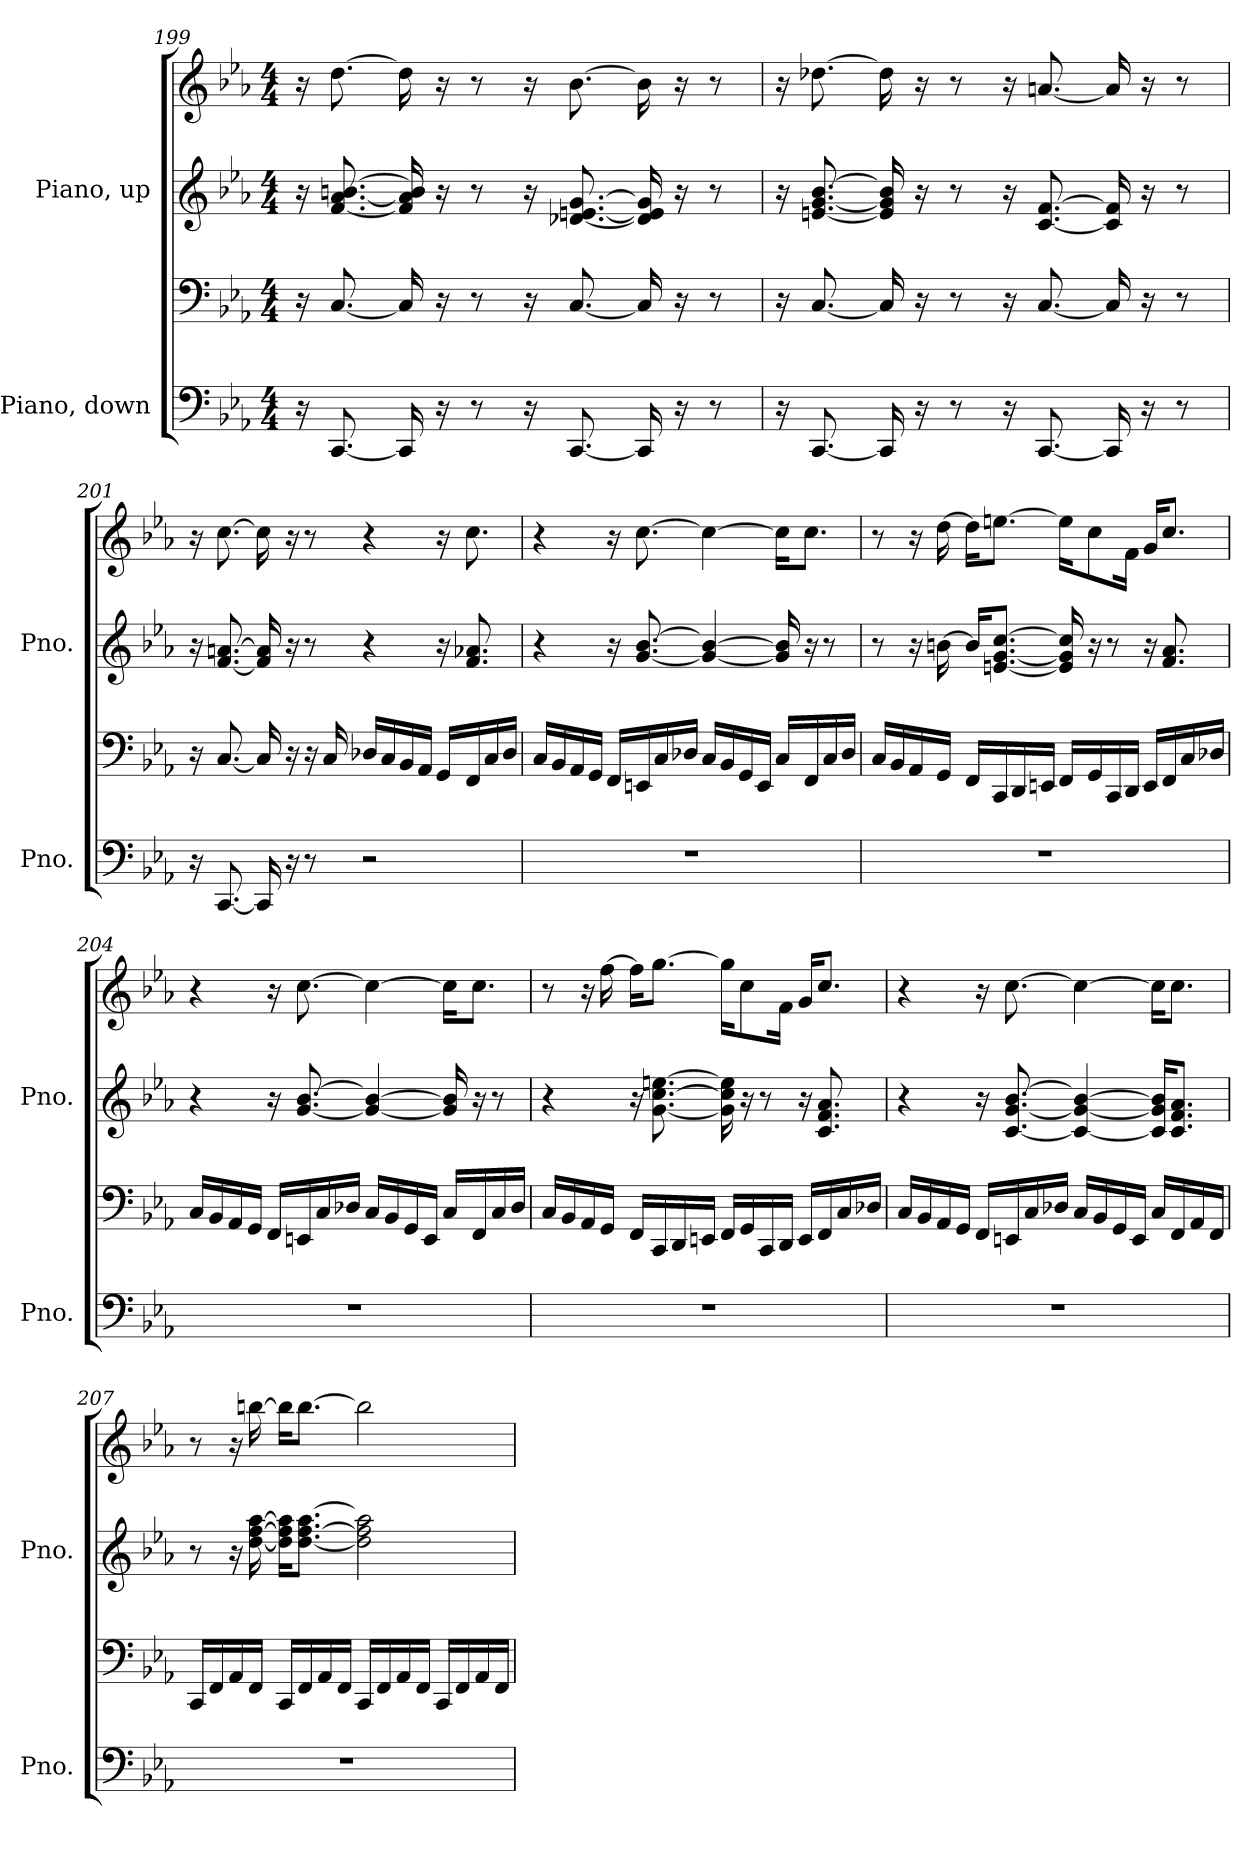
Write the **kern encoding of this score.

**kern	**kern	**kern	**kern
*part2	*part2	*part1	*part1
*staff4	*staff3	*staff2	*staff1
*I"Piano, down	*	*I"Piano, up	*
*I'Pno.	*	*I'Pno.	*
!!LO:LB:g=z
*clefF4	*clefF4	*clefG2	*clefG2
*k[b-e-a-]	*k[b-e-a-]	*k[b-e-a-]	*k[b-e-a-]
*M4/4	*M4/4	*M4/4	*M4/4
=199	=199	=199	=199
16r	16r	16r	16r
[8.CC/	[8.C/	[8.f/ [8.a-/ [8.bn/	[8.dd\
16CC/]	16C/]	16f/] 16a-/] 16b/]	16dd\]
16r	16r	16r	16r
8r	8r	8r	8r
16r	16r	16r	16r
[8.CC/	[8.C/	[8.d-X/ [8.en/ [8.g/	[8.b-\
16CC/]	16C/]	16d-/] 16e/] 16g/]	16b-\]
16r	16r	16r	16r
8r	8r	8r	8r
=200	=200	=200	=200
16r	16r	16r	16r
[8.CC/	[8.C/	[8.en/ [8.g/ [8.b-/	[8.dd-X\
16CC/]	16C/]	16e/] 16g/] 16b-/]	16dd-\]
16r	16r	16r	16r
8r	8r	8r	8r
16r	16r	16r	16r
[8.CC/	[8.C/	[8.c/ [8.f/	[8.an/
16CC/]	16C/]	16c/] 16f/]	16a/]
16r	16r	16r	16r
8r	8r	8r	8r
!!LO:LB:g=z
=201	=201	=201	=201
16r	16r	16r	16r
[8.CC/	[8.C/	[8.f/ [8.an/	[8.cc\
16CC/]	16C/]	16f/] 16a/]	16cc\]
16r	16r	16r	16r
8r	16r	8r	8r
.	16C/	.	.
2r	16D-X/LL	4r	4r
.	16C/	.	.
.	16BB-/	.	.
.	16AA-/JJ	.	.
.	16GG/LL	16r	16r
.	16FF/	8.f/ 8.a-X/	8.cc\
.	16C/	.	.
.	16D-/JJ	.	.
=202	=202	=202	=202
1r	16C/LL	4r	4r
.	16BB-/	.	.
.	16AA-/	.	.
.	16GG/JJ	.	.
.	16FF/LL	16r	16r
.	16EEn/	[8.g/ [8.b-/	[8.cc\
.	16C/	.	.
.	16D-X/JJ	.	.
.	16C/LL	4g/_ 4b-/_	4cc\_
.	16BB-/	.	.
.	16GG/	.	.
.	16EE/JJ	.	.
.	16C/LL	16g/] 16b-/]	16cc\KL]
.	16FF/	16r	8.cc\J
.	16C/	8r	.
.	16D-/JJ	.	.
!!LO:PB:g=z
=203	=203	=203	=203
1r	16C/LL	8r	8r
.	16BB-/	.	.
.	16AA-/	16r	16r
.	16GG/JJ	[16bn\	[16dd\
.	16FF/LL	16b/KL]	16dd\KL]
.	16CC/	[8.en/ [8.g/ [8.cc/J	[8.een\J
.	16DD/	.	.
.	16EEn/JJ	.	.
.	16FF/LL	16e/] 16g/] 16cc/]	16ee\KL]
.	16GG/	16r	8cc\
.	16CC/	8r	.
.	16DD/JJ	.	16f\Jk
.	16EE/LL	16r	16g/KL
.	16FF/	8.f/ 8.a-/	8.cc/J
.	16C/	.	.
.	16D-X/JJ	.	.
=204	=204	=204	=204
1r	16C/LL	4r	4r
.	16BB-/	.	.
.	16AA-/	.	.
.	16GG/JJ	.	.
.	16FF/LL	16r	16r
.	16EEn/	[8.g/ [8.b-/	[8.cc\
.	16C/	.	.
.	16D-X/JJ	.	.
.	16C/LL	4g/_ 4b-/_	4cc\_
.	16BB-/	.	.
.	16GG/	.	.
.	16EE/JJ	.	.
.	16C/LL	16g/] 16b-/]	16cc\KL]
.	16FF/	16r	8.cc\J
.	16C/	8r	.
.	16D-/JJ	.	.
!!LO:LB:g=z
=205	=205	=205	=205
1r	16C/LL	4r	8r
.	16BB-/	.	.
.	16AA-/	.	16r
.	16GG/JJ	.	[16ff\
.	16FF/LL	16r	16ff\KL]
.	16CC/	[8.g\ [8.cc\ [8.een\	[8.gg\J
.	16DD/	.	.
.	16EEn/JJ	.	.
.	16FF/LL	16g\] 16cc\] 16ee\]	16gg\KL]
.	16GG/	16r	8cc\
.	16CC/	8r	.
.	16DD/JJ	.	16f\Jk
.	16EE/LL	16r	16g/KL
.	16FF/	8.c/ 8.f/ 8.a-/	8.cc/J
.	16C/	.	.
.	16D-X/JJ	.	.
=206	=206	=206	=206
1r	16C/LL	4r	4r
.	16BB-/	.	.
.	16AA-/	.	.
.	16GG/JJ	.	.
.	16FF/LL	16r	16r
.	16EEn/	[8.c/ [8.g/ [8.b-/	[8.cc\
.	16C/	.	.
.	16D-X/JJ	.	.
.	16C/LL	4c/_ 4g/_ 4b-/_	4cc\_
.	16BB-/	.	.
.	16GG/	.	.
.	16EE/JJ	.	.
.	16C/LL	16c/] 16g/] 16b-/]KL	16cc\KL]
.	16FF/	8.c/ 8.f/ 8.a-/J	8.cc\J
.	16AA-/	.	.
.	16FF/JJ	.	.
!!LO:LB:g=z
=207	=207	=207	=207
1r	16CC/LL	8r	8r
.	16FF/	.	.
.	16AA-/	16r	16r
.	16FF/JJ	[16dd\ [16ff\ [16aa-\	[16bbn\
.	16CC/LL	16dd\] 16ff\] 16aa-\]KL	16bb\KL]
.	16FF/	[8.dd\ [8.ff\ [8.aa-\J	[8.bb\J
.	16AA-/	.	.
.	16FF/JJ	.	.
.	16CC/LL	2dd\] 2ff\] 2aa-\]	2bb\]
.	16FF/	.	.
.	16AA-/	.	.
.	16FF/JJ	.	.
.	16CC/LL	.	.
.	16FF/	.	.
.	16AA-/	.	.
.	16FF/JJ	.	.
=	=	=	=
*-	*-	*-	*-
